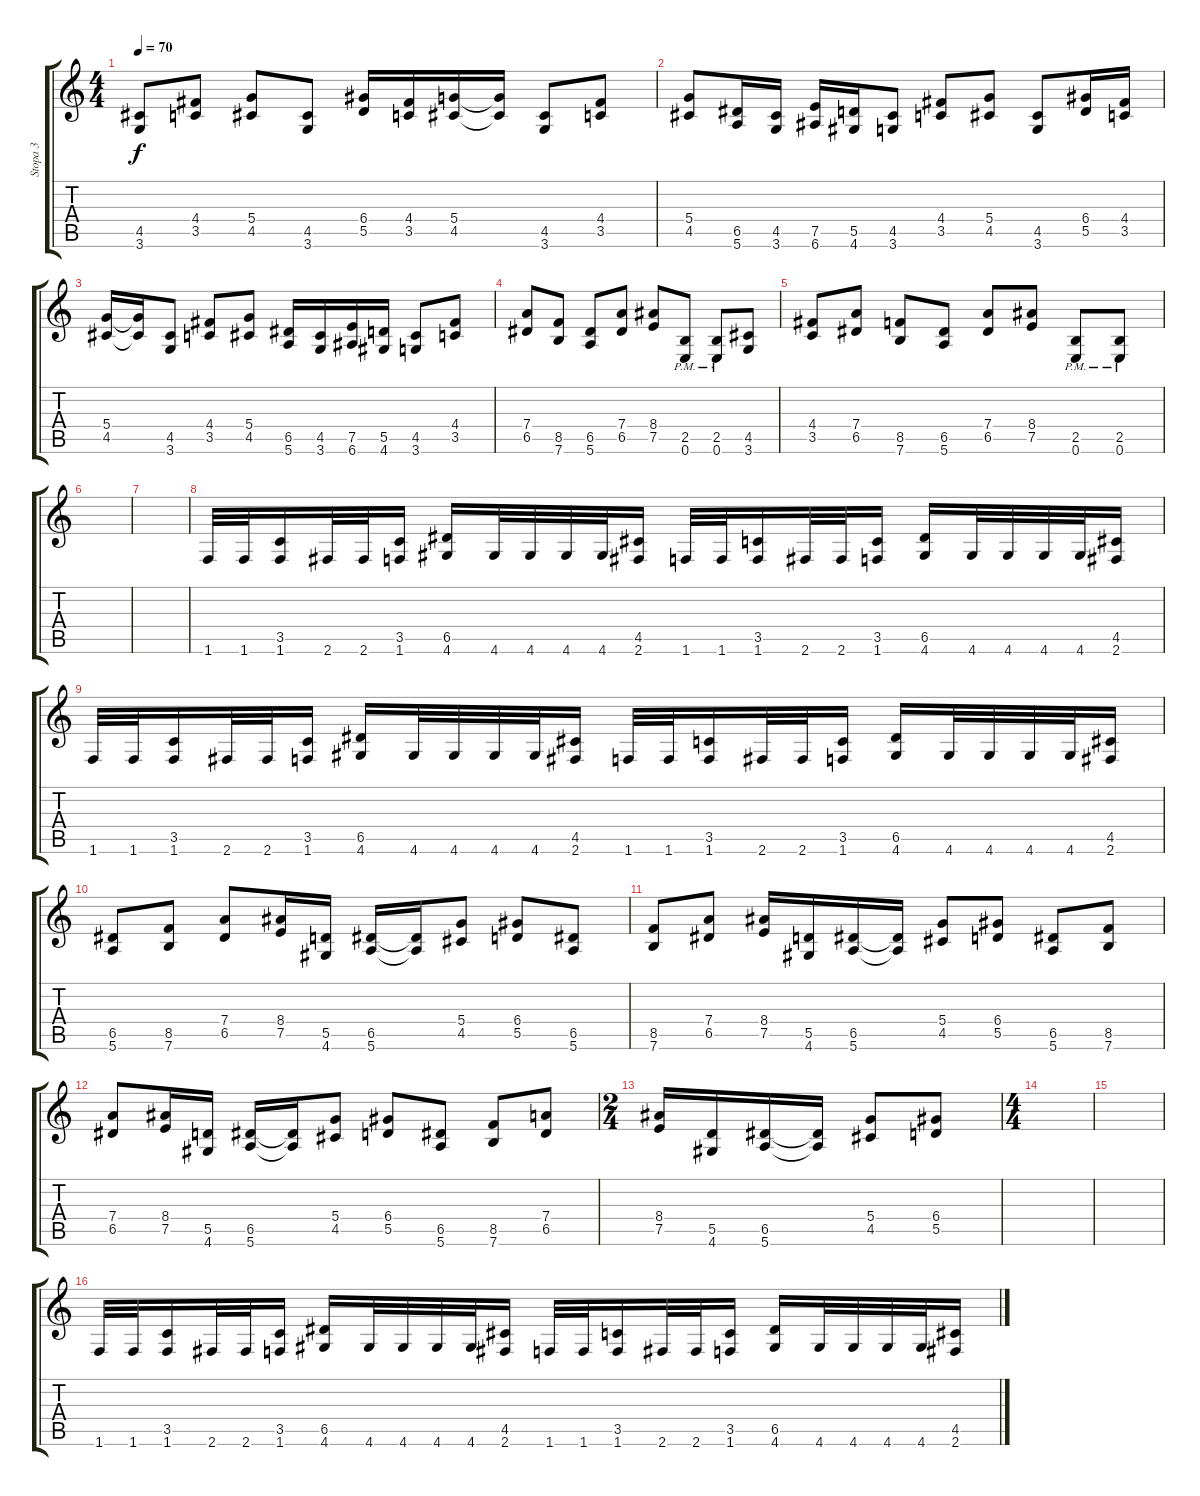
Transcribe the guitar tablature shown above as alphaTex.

\track ("Stopa 3" "Stopa 3") {instrument distortionguitar}
\staff {score tabs}
\tuning (E4 B3 G3 D3 A2 E2) {hide}
\ts (4 4)
\tempo 70
\clef g2
\ks c
(4.5 3.6).8{dy f instrument distortionguitar} (4.4 3.5).8 (5.4 4.5).8 (4.5 3.6).8 (6.4 5.5).16 (4.4 3.5).16 (5.4 4.5).16 (5.4{t} 4.5{t}).16 (4.5 3.6).8 (4.4 3.5).8 |
(5.4 4.5).8 (6.5 5.6).16 (4.5 3.6).16 (7.5 6.6).16 (5.5 4.6).16 (4.5 3.6).8 (4.4 3.5).8 (5.4 4.5).8 (4.5 3.6).8 (6.4 5.5).16 (4.4 3.5).16 |
(5.4 4.5).16 (5.4{t} 4.5{t}).16 (4.5 3.6).8 (4.4 3.5).8 (5.4 4.5).8 (6.5 5.6).16 (4.5 3.6).16 (7.5 6.6).16 (5.5 4.6).16 (4.5 3.6).8 (4.4 3.5).8 |
(7.4 6.5).8 (8.5 7.6).8 (6.5 5.6).8 (7.4 6.5).8 (8.4 7.5).8 (2.5{pm} 0.6).8 (2.5{pm} 0.6).8 (4.5 3.6).8 |
(4.4 3.5).8 (7.4 6.5).8 (8.5 7.6).8 (6.5 5.6).8 (7.4 6.5).8 (8.4 7.5).8 (2.5{pm} 0.6).8 (2.5{pm} 0.6).8 |
|
|
1.6.32 1.6.32 (3.5 1.6).16 2.6.32 2.6.32 (3.5 1.6).16 (6.5 4.6).16 4.6.32 4.6.32 4.6.32 4.6.32 (4.5 2.6).16 1.6.32 1.6.32 (3.5 1.6).16 2.6.32 2.6.32 (3.5 1.6).16 (6.5 4.6).16 4.6.32 4.6.32 4.6.32 4.6.32 (4.5 2.6).16 |
1.6.32 1.6.32 (3.5 1.6).16 2.6.32 2.6.32 (3.5 1.6).16 (6.5 4.6).16 4.6.32 4.6.32 4.6.32 4.6.32 (4.5 2.6).16 1.6.32 1.6.32 (3.5 1.6).16 2.6.32 2.6.32 (3.5 1.6).16 (6.5 4.6).16 4.6.32 4.6.32 4.6.32 4.6.32 (4.5 2.6).16 |
(6.5 5.6).8 (8.5 7.6).8 (7.4 6.5).8 (8.4 7.5).16 (5.5 4.6).16 (6.5 5.6).16 (6.5{t} 5.6{t}).16 (5.4 4.5).8 (6.4 5.5).8 (6.5 5.6).8 |
(8.5 7.6).8 (7.4 6.5).8 (8.4 7.5).16 (5.5 4.6).16 (6.5 5.6).16 (6.5{t} 5.6{t}).16 (5.4 4.5).8 (6.4 5.5).8 (6.5 5.6).8 (8.5 7.6).8 |
(7.4 6.5).8 (8.4 7.5).16 (5.5 4.6).16 (6.5 5.6).16 (6.5{t} 5.6{t}).16 (5.4 4.5).8 (6.4 5.5).8 (6.5 5.6).8 (8.5 7.6).8 (7.4 6.5).8 |
\ts (2 4)
(8.4 7.5).16 (5.5 4.6).16 (6.5 5.6).16 (6.5{t} 5.6{t}).16 (5.4 4.5).8 (6.4 5.5).8 |
\ts (4 4)
|
|
1.6.32 1.6.32 (3.5 1.6).16 2.6.32 2.6.32 (3.5 1.6).16 (6.5 4.6).16 4.6.32 4.6.32 4.6.32 4.6.32 (4.5 2.6).16 1.6.32 1.6.32 (3.5 1.6).16 2.6.32 2.6.32 (3.5 1.6).16 (6.5 4.6).16 4.6.32 4.6.32 4.6.32 4.6.32 (4.5 2.6).16
